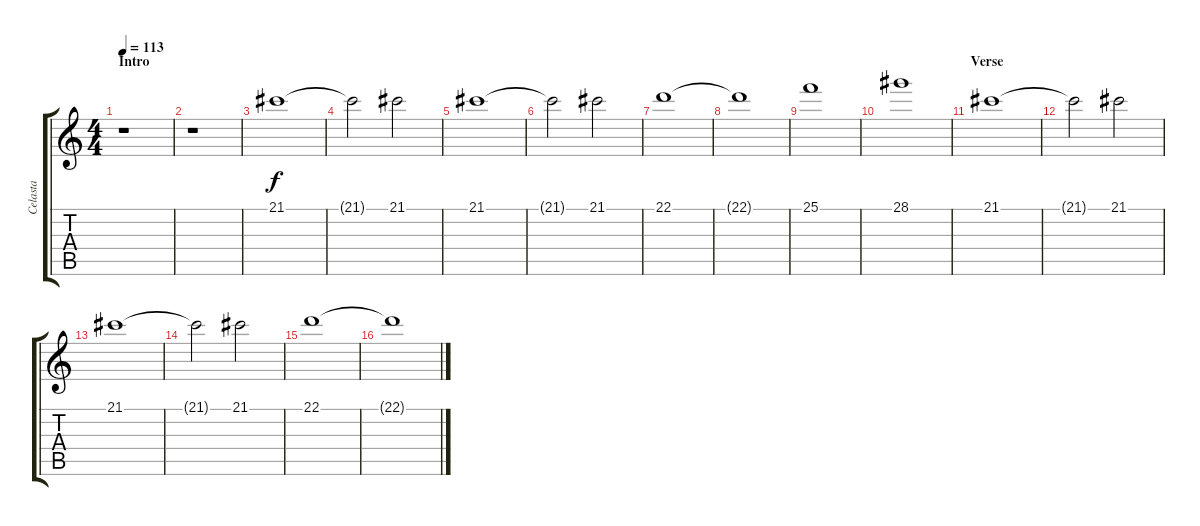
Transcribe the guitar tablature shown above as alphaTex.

\track ("Celasta" "Celasta") {instrument celesta}
\staff {score tabs}
\tuning (E4 B3 G3 D3 A2 E2) {hide}
\ts (4 4)
\section ("" "Intro")
\tempo 113
\clef g2
\ks c
r.1{dy f instrument celesta} |
r.1 |
21.1.1 |
21.1{t}.2 21.1.2 |
21.1.1 |
21.1{t}.2 21.1.2 |
22.1.1 |
22.1{t}.1 |
25.1.1 |
28.1.1 |
\section ("" "Verse")
21.1.1 |
21.1{t}.2 21.1.2 |
21.1.1 |
21.1{t}.2 21.1.2 |
22.1.1 |
22.1{t}.1
